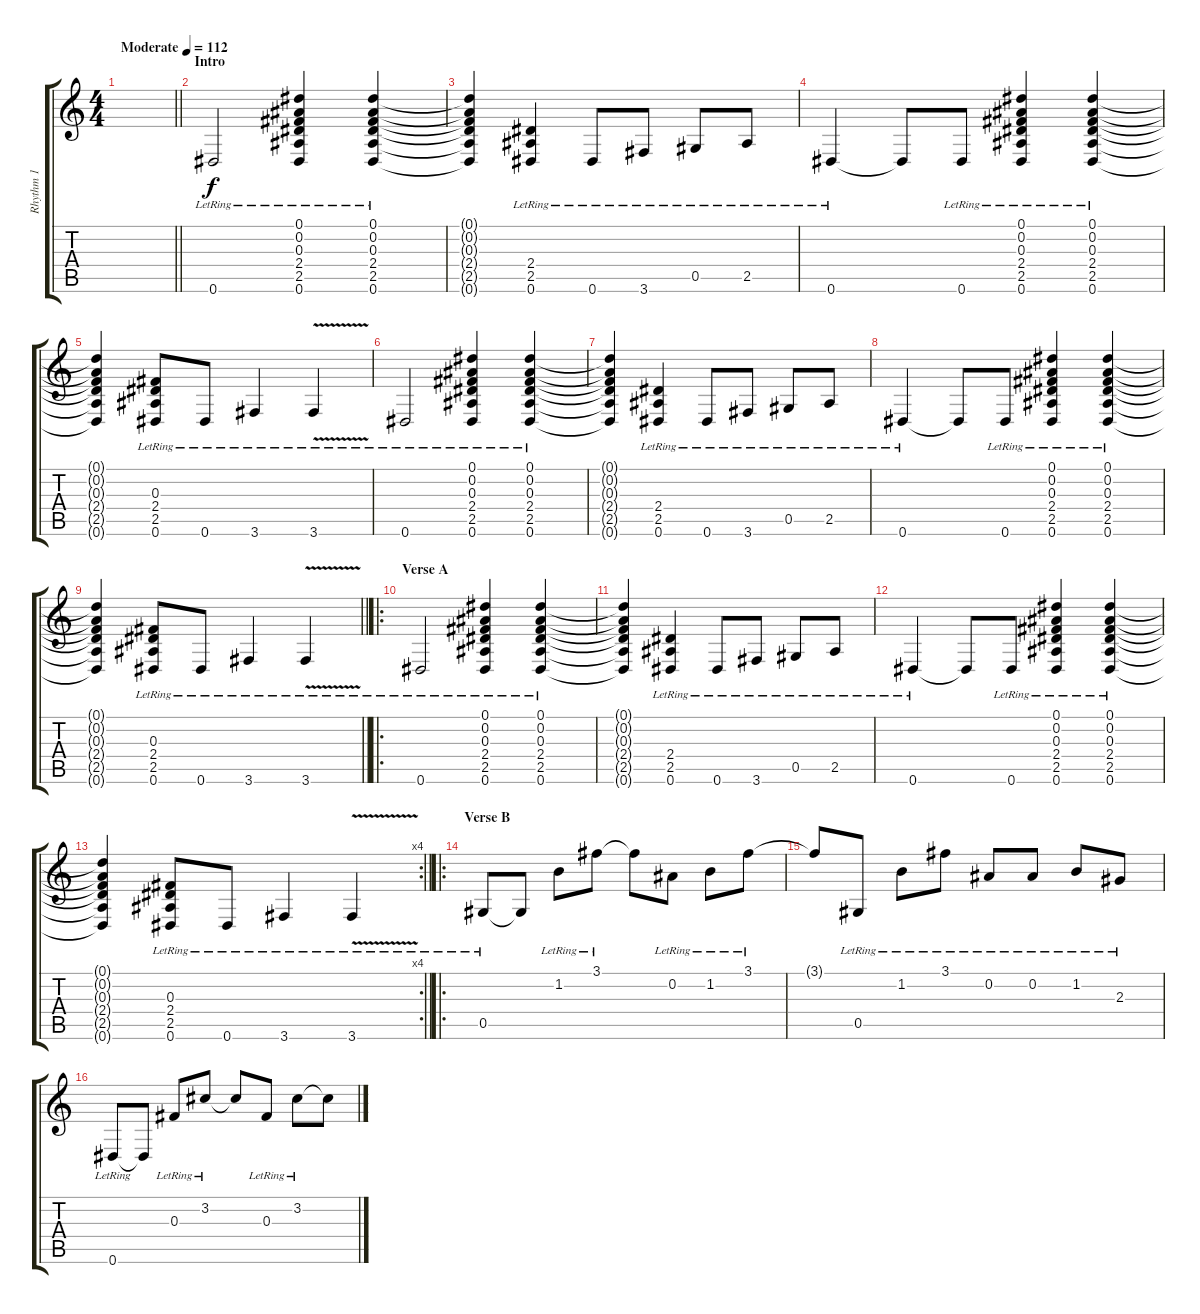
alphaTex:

\track ("Rhythm 1" "Rhythm 1") {instrument acousticguitarsteel}
\staff {score tabs}
\tuning (Eb4 Bb3 Gb3 Db3 Ab2 Eb2) {hide}
\ts (4 4)
\tempo (112 "Moderate")
\clef g2
\barLineRight lightlight
\ks c
|
\section ("" "Intro")
0.6{lr}.2 (0.1{lr} 0.2{lr} 0.3{lr} 2.4{lr} 2.5{lr} 0.6{lr}).4 (0.1{lr} 0.2{lr} 0.3{lr} 2.4{lr} 2.5{lr} 0.6{lr}).4 |
(0.1{t} 0.2{t} 0.3{t} 2.4{t} 2.5{t} 0.6{t}).4 (2.4{lr} 2.5{lr} 0.6{lr}).4 0.6{lr}.8 3.6{lr}.8 0.5{lr}.8 2.5{lr}.8 |
0.6{lr}.4 0.6{t}.8 0.6{lr}.8 (0.1{lr} 0.2{lr} 0.3{lr} 2.4{lr} 2.5{lr} 0.6{lr}).4 (0.1{lr} 0.2{lr} 0.3{lr} 2.4{lr} 2.5{lr} 0.6{lr}).4 |
(0.1{t} 0.2{t} 0.3{t} 2.4{t} 2.5{t} 0.6{t}).4 (0.3{lr} 2.4{lr} 2.5{lr} 0.6{lr}).8 0.6{lr}.8 3.6{lr}.4 3.6{v lr}.4 |
0.6{lr}.2 (0.1{lr} 0.2{lr} 0.3{lr} 2.4{lr} 2.5{lr} 0.6{lr}).4 (0.1{lr} 0.2{lr} 0.3{lr} 2.4{lr} 2.5{lr} 0.6{lr}).4 |
(0.1{t} 0.2{t} 0.3{t} 2.4{t} 2.5{t} 0.6{t}).4 (2.4{lr} 2.5{lr} 0.6{lr}).4 0.6{lr}.8 3.6{lr}.8 0.5{lr}.8 2.5{lr}.8 |
0.6{lr}.4 0.6{t}.8 0.6{lr}.8 (0.1{lr} 0.2{lr} 0.3{lr} 2.4{lr} 2.5{lr} 0.6{lr}).4 (0.1{lr} 0.2{lr} 0.3{lr} 2.4{lr} 2.5{lr} 0.6{lr}).4 |
\barLineRight lightlight
(0.1{t} 0.2{t} 0.3{t} 2.4{t} 2.5{t} 0.6{t}).4 (0.3{lr} 2.4{lr} 2.5{lr} 0.6{lr}).8 0.6{lr}.8 3.6{lr}.4 3.6{v lr}.4 |
\ro
\section ("" "Verse A")
0.6{lr}.2 (0.1{lr} 0.2{lr} 0.3{lr} 2.4{lr} 2.5{lr} 0.6{lr}).4 (0.1{lr} 0.2{lr} 0.3{lr} 2.4{lr} 2.5{lr} 0.6{lr}).4 |
(0.1{t} 0.2{t} 0.3{t} 2.4{t} 2.5{t} 0.6{t}).4 (2.4{lr} 2.5{lr} 0.6{lr}).4 0.6{lr}.8 3.6{lr}.8 0.5{lr}.8 2.5{lr}.8 |
0.6{lr}.4 0.6{t}.8 0.6{lr}.8 (0.1{lr} 0.2{lr} 0.3{lr} 2.4{lr} 2.5{lr} 0.6{lr}).4 (0.1{lr} 0.2{lr} 0.3{lr} 2.4{lr} 2.5{lr} 0.6{lr}).4 |
\rc 4
\barLineRight lightlight
(0.1{t} 0.2{t} 0.3{t} 2.4{t} 2.5{t} 0.6{t}).4 (0.3{lr} 2.4{lr} 2.5{lr} 0.6{lr}).8 0.6{lr}.8 3.6{lr}.4 3.6{v lr}.4 |
\ro
\section ("" "Verse B")
0.5{lr}.8 0.5{t}.8 1.2{lr}.8 3.1{lr}.8 3.1{t}.8 0.2{lr}.8 1.2{lr}.8 3.1{lr}.8 |
3.1{t}.8 0.5{lr}.8 1.2{lr}.8 3.1{lr}.8 0.2{lr}.8 0.2{lr}.8 1.2{lr}.8 2.3{lr}.8 |
0.6{lr}.8 0.6{t}.8 0.3{lr}.8 3.2{lr}.8 3.2{t}.8 0.3{lr}.8 3.2{lr}.8 3.2{t}.8
